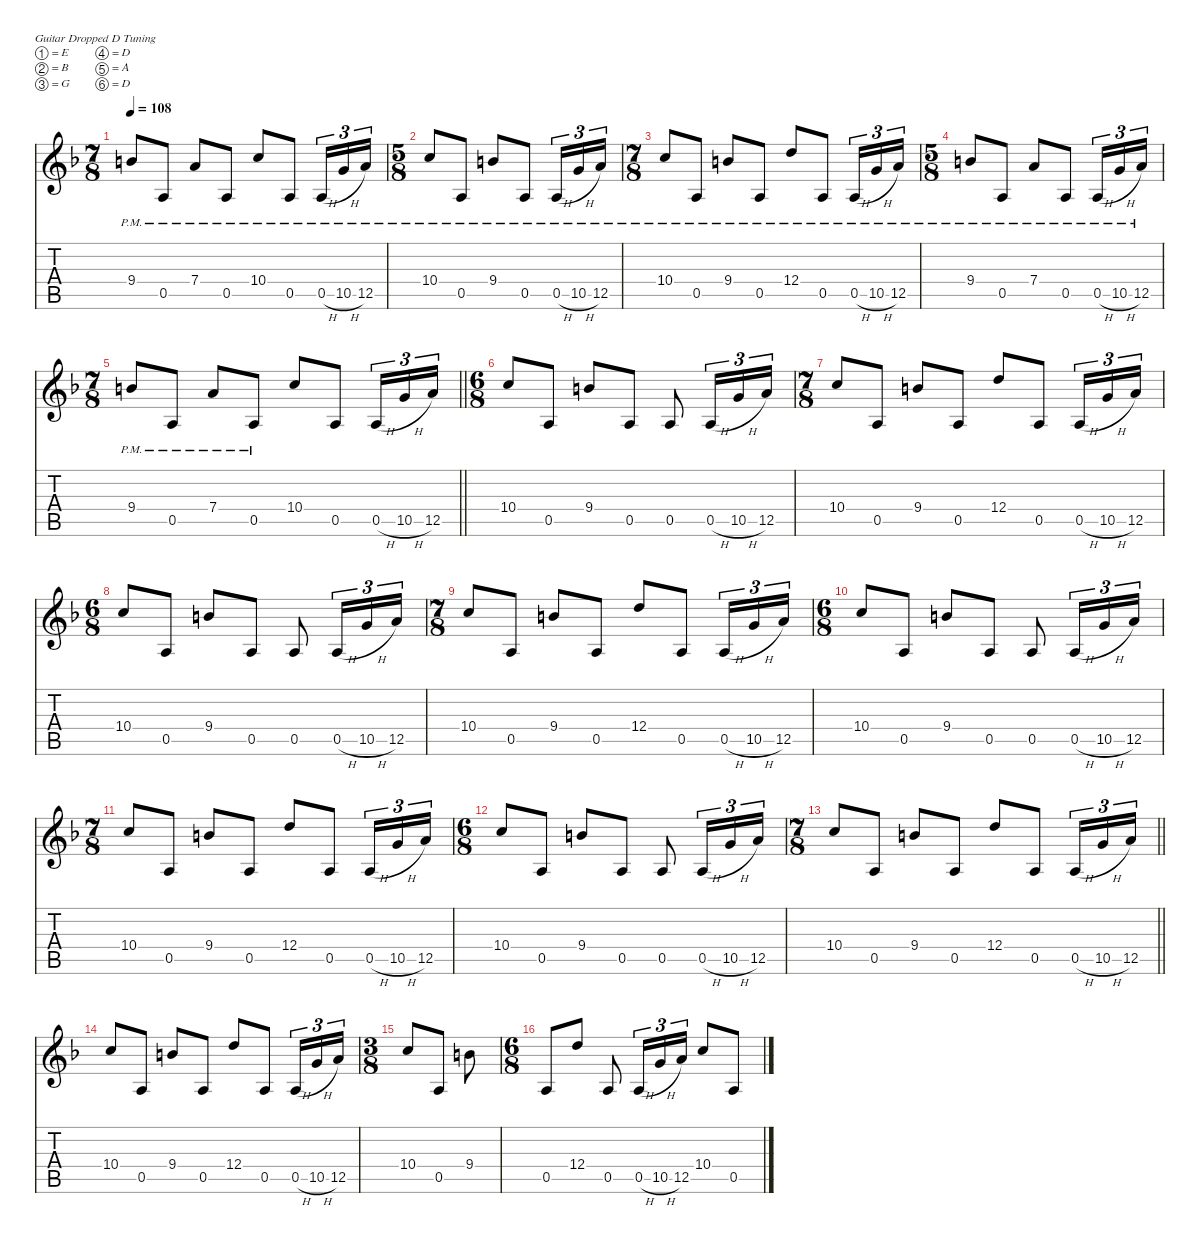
\defaultSystemsLayout 4
\hideDynamics
\bracketExtendMode nobrackets
\singleTrackTrackNamePolicy hidden
\multiTrackTrackNamePolicy hidden
\firstSystemTrackNameMode fullname
\firstSystemTrackNameOrientation horizontal
\otherSystemsTrackNameOrientation horizontal
\track ("Guitar 1 - hidden" "od.guit.") {mute instrument overdrivenguitar}
\staff {score tabs}
\tuning (E4 B3 G3 D3 A2 D2)
\ts (7 8)
\beaming (8 2 2 2 2)
\tempo 108
\clef g2
\ks dminor
9.4{pm acc forcenatural}.8{dy f} 0.5{pm acc forcenatural}.8 7.4{pm acc forcenatural}.8 0.5{pm acc forcenatural}.8 10.4{pm acc forcenatural}.8 0.5{pm acc forcenatural}.8 0.5{h pm acc forcenatural}.16{tu (3 2)} 10.5{h pm acc forcenatural}.16{tu (3 2)} 12.5{pm acc forcenatural}.16{tu (3 2)} |
\ts (5 8)
\beaming (8 2 2 2 2)
10.4{pm acc forcenatural}.8 0.5{pm acc forcenatural}.8 9.4{pm acc forcenatural}.8 0.5{pm acc forcenatural}.8 0.5{h pm acc forcenatural}.16{tu (3 2)} 10.5{h pm acc forcenatural}.16{tu (3 2)} 12.5{pm acc forcenatural}.16{tu (3 2)} |
\ts (7 8)
\beaming (8 2 2 2 2)
10.4{pm acc forcenatural}.8 0.5{pm acc forcenatural}.8 9.4{pm acc forcenatural}.8 0.5{pm acc forcenatural}.8 12.4{pm acc forcenatural}.8 0.5{pm acc forcenatural}.8 0.5{h pm acc forcenatural}.16{tu (3 2)} 10.5{h pm acc forcenatural}.16{tu (3 2)} 12.5{pm acc forcenatural}.16{tu (3 2)} |
\ts (5 8)
\beaming (8 2 2 2 2)
9.4{pm acc forcenatural}.8 0.5{pm acc forcenatural}.8 7.4{pm acc forcenatural}.8 0.5{pm acc forcenatural}.8 0.5{h pm acc forcenatural}.16{tu (3 2)} 10.5{h pm acc forcenatural}.16{tu (3 2)} 12.5{pm acc forcenatural}.16{tu (3 2)} |
\ts (7 8)
\beaming (8 2 2 2 2)
\barLineRight lightlight
9.4{pm acc forcenatural}.8 0.5{pm acc forcenatural}.8 7.4{pm acc forcenatural}.8 0.5{pm acc forcenatural}.8 10.4{acc forcenatural}.8 0.5{acc forcenatural}.8 0.5{h acc forcenatural}.16{tu (3 2)} 10.5{h acc forcenatural}.16{tu (3 2)} 12.5{acc forcenatural}.16{tu (3 2)} |
\ts (6 8)
\beaming (8 2 2 2 2)
10.4{acc forcenatural}.8 0.5{acc forcenatural}.8 9.4{acc forcenatural}.8 0.5{acc forcenatural}.8 0.5{acc forcenatural}.8 0.5{h acc forcenatural}.16{tu (3 2)} 10.5{h acc forcenatural}.16{tu (3 2)} 12.5{acc forcenatural}.16{tu (3 2)} |
\ts (7 8)
\beaming (8 2 2 2 2)
10.4{acc forcenatural}.8 0.5{acc forcenatural}.8 9.4{acc forcenatural}.8 0.5{acc forcenatural}.8 12.4{acc forcenatural}.8 0.5{acc forcenatural}.8 0.5{h acc forcenatural}.16{tu (3 2)} 10.5{h acc forcenatural}.16{tu (3 2)} 12.5{acc forcenatural}.16{tu (3 2)} |
\ts (6 8)
\beaming (8 2 2 2 2)
10.4{acc forcenatural}.8 0.5{acc forcenatural}.8 9.4{acc forcenatural}.8 0.5{acc forcenatural}.8 0.5{acc forcenatural}.8 0.5{h acc forcenatural}.16{tu (3 2)} 10.5{h acc forcenatural}.16{tu (3 2)} 12.5{acc forcenatural}.16{tu (3 2)} |
\ts (7 8)
\beaming (8 2 2 2 2)
10.4{acc forcenatural}.8 0.5{acc forcenatural}.8 9.4{acc forcenatural}.8 0.5{acc forcenatural}.8 12.4{acc forcenatural}.8 0.5{acc forcenatural}.8 0.5{h acc forcenatural}.16{tu (3 2)} 10.5{h acc forcenatural}.16{tu (3 2)} 12.5{acc forcenatural}.16{tu (3 2)} |
\ts (6 8)
\beaming (8 2 2 2 2)
10.4{acc forcenatural}.8 0.5{acc forcenatural}.8 9.4{acc forcenatural}.8 0.5{acc forcenatural}.8 0.5{acc forcenatural}.8 0.5{h acc forcenatural}.16{tu (3 2)} 10.5{h acc forcenatural}.16{tu (3 2)} 12.5{acc forcenatural}.16{tu (3 2)} |
\ts (7 8)
\beaming (8 2 2 2 2)
10.4{acc forcenatural}.8 0.5{acc forcenatural}.8 9.4{acc forcenatural}.8 0.5{acc forcenatural}.8 12.4{acc forcenatural}.8 0.5{acc forcenatural}.8 0.5{h acc forcenatural}.16{tu (3 2)} 10.5{h acc forcenatural}.16{tu (3 2)} 12.5{acc forcenatural}.16{tu (3 2)} |
\ts (6 8)
\beaming (8 2 2 2 2)
10.4{acc forcenatural}.8 0.5{acc forcenatural}.8 9.4{acc forcenatural}.8 0.5{acc forcenatural}.8 0.5{acc forcenatural}.8 0.5{h acc forcenatural}.16{tu (3 2)} 10.5{h acc forcenatural}.16{tu (3 2)} 12.5{acc forcenatural}.16{tu (3 2)} |
\ts (7 8)
\beaming (8 2 2 2 2)
\barLineRight lightlight
10.4{acc forcenatural}.8 0.5{acc forcenatural}.8 9.4{acc forcenatural}.8 0.5{acc forcenatural}.8 12.4{acc forcenatural}.8 0.5{acc forcenatural}.8 0.5{h acc forcenatural}.16{tu (3 2)} 10.5{h acc forcenatural}.16{tu (3 2)} 12.5{acc forcenatural}.16{tu (3 2)} |
10.4{acc forcenatural}.8 0.5{acc forcenatural}.8 9.4{acc forcenatural}.8 0.5{acc forcenatural}.8 12.4{acc forcenatural}.8 0.5{acc forcenatural}.8 0.5{h acc forcenatural}.16{tu (3 2)} 10.5{h acc forcenatural}.16{tu (3 2)} 12.5{acc forcenatural}.16{tu (3 2)} |
\ts (3 8)
\beaming (8 2 2 2 2)
10.4{acc forcenatural}.8 0.5{acc forcenatural}.8 9.4{acc forcenatural}.8 |
\ts (6 8)
\beaming (8 2 2 2 2)
0.5{acc forcenatural}.8 12.4{acc forcenatural}.8 0.5{acc forcenatural}.8 0.5{h acc forcenatural}.16{tu (3 2)} 10.5{h acc forcenatural}.16{tu (3 2)} 12.5{acc forcenatural}.16{tu (3 2)} 10.4{acc forcenatural}.8 0.5{acc forcenatural}.8
